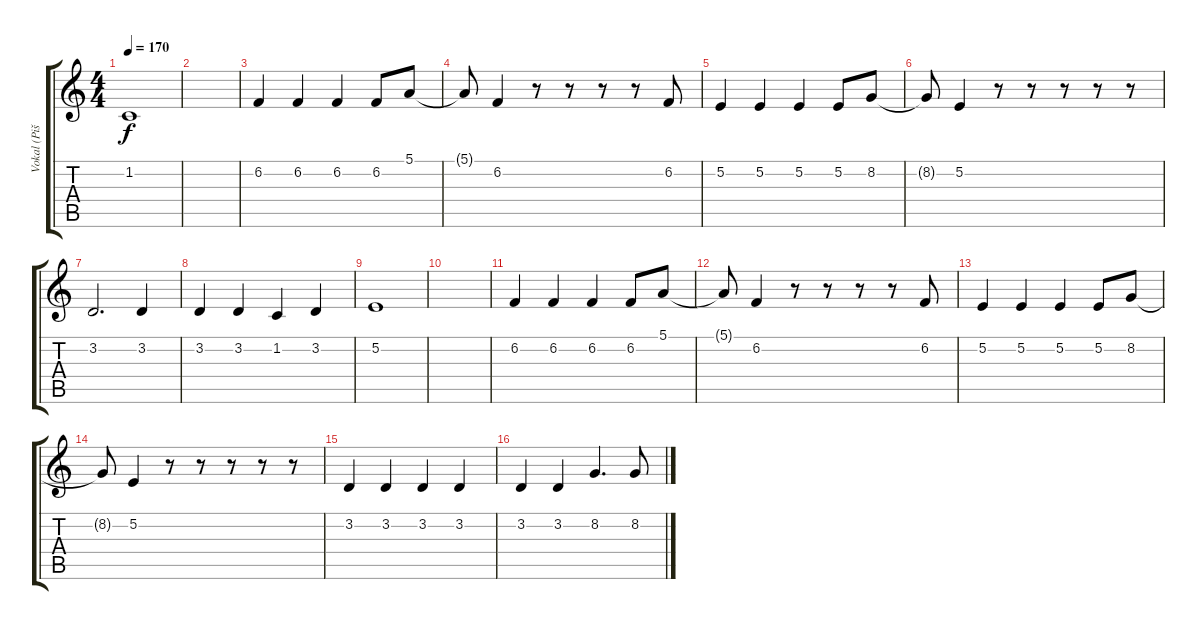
\track ("Vokal (Pištek)" "Vokal (Piš") {instrument lead2sawtooth}
\staff {score tabs}
\tuning (E4 B3 G3 D3 A2 E2) {hide}
\ts (4 4)
\tempo 170
\clef g2
\ks c
1.2.1{dy f} |
|
6.2.4 6.2.4 6.2.4 6.2.8 5.1.8 |
5.1{t}.8 6.2.4 r.8 r.8 r.8 r.8 6.2.8 |
5.2.4 5.2.4 5.2.4 5.2.8 8.2.8 |
8.2{t}.8 5.2.4 r.8 r.8 r.8 r.8 r.8 |
3.2.2{d} 3.2.4 |
3.2.4 3.2.4 1.2.4 3.2.4 |
5.2.1 |
|
6.2.4 6.2.4 6.2.4 6.2.8 5.1.8 |
5.1{t}.8 6.2.4 r.8 r.8 r.8 r.8 6.2.8 |
5.2.4 5.2.4 5.2.4 5.2.8 8.2.8 |
8.2{t}.8 5.2.4 r.8 r.8 r.8 r.8 r.8 |
3.2.4 3.2.4 3.2.4 3.2.4 |
3.2.4 3.2.4 8.2.4{d} 8.2.8
